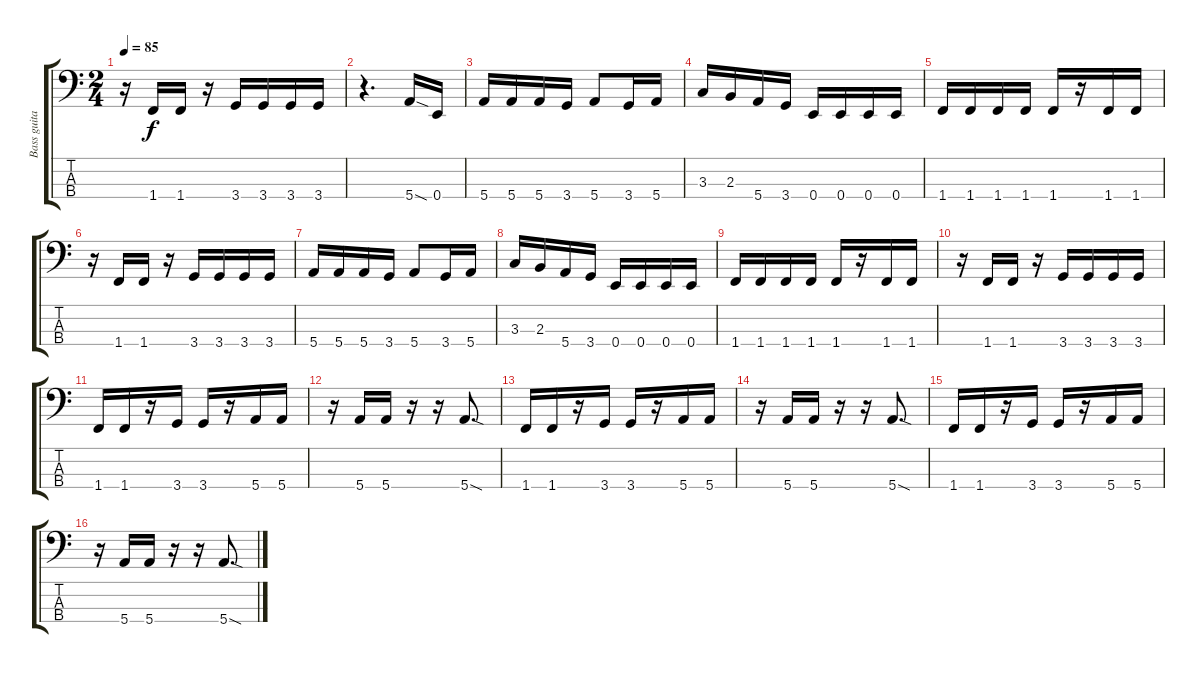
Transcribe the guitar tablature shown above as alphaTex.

\track ("Bass guitar" "Bass guita") {instrument electricbassfinger}
\staff {score tabs}
\tuning (G2 D2 A1 E1) {hide}
\ts (2 4)
\tempo 85
\clef f4
\ks c
r.16{dy f} 1.4.16 1.4.16 r.16 3.4.16 3.4.16 3.4.16 3.4.16 |
r.4{d} 5.4{sod}.16 0.4.16 |
5.4.16 5.4.16 5.4.16 3.4.16 5.4.8 3.4.16 5.4.16 |
3.3.16 2.3.16 5.4.16 3.4.16 0.4.16 0.4.16 0.4.16 0.4.16 |
1.4.16 1.4.16 1.4.16 1.4.16 1.4.16 r.16 1.4.16 1.4.16 |
r.16 1.4.16 1.4.16 r.16 3.4.16 3.4.16 3.4.16 3.4.16 |
5.4.16 5.4.16 5.4.16 3.4.16 5.4.8 3.4.16 5.4.16 |
3.3.16 2.3.16 5.4.16 3.4.16 0.4.16 0.4.16 0.4.16 0.4.16 |
1.4.16 1.4.16 1.4.16 1.4.16 1.4.16 r.16 1.4.16 1.4.16 |
r.16 1.4.16 1.4.16 r.16 3.4.16 3.4.16 3.4.16 3.4.16 |
1.4.16 1.4.16 r.16 3.4.16 3.4.16 r.16 5.4.16 5.4.16 |
r.16 5.4.16 5.4.16 r.16 r.16 5.4{sod}.8{d} |
1.4.16 1.4.16 r.16 3.4.16 3.4.16 r.16 5.4.16 5.4.16 |
r.16 5.4.16 5.4.16 r.16 r.16 5.4{sod}.8{d} |
1.4.16 1.4.16 r.16 3.4.16 3.4.16 r.16 5.4.16 5.4.16 |
r.16 5.4.16 5.4.16 r.16 r.16 5.4{sod}.8{d}
